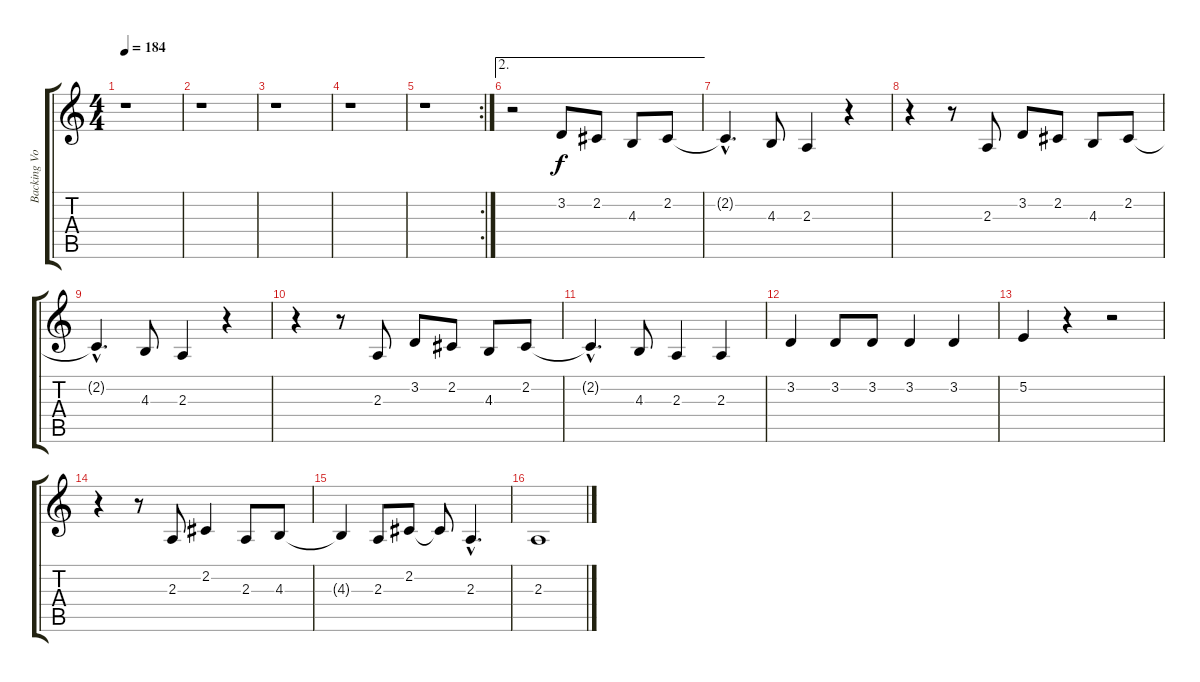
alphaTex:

\track ("Backing Vocals" "Backing Vo") {instrument tenorsax}
\staff {score tabs}
\tuning (E4 B3 G3 D3 A2 E2) {hide}
\ts (4 4)
\tempo 184
\clef g2
\ks c
r.1{dy f} |
r.1 |
r.1 |
r.1 |
\rc 2
r.1 |
\ae 2
r.2 3.2.8 2.2.8 4.3.8 2.2.8 |
2.2{hac t}.4{d} 4.3.8 2.3.4 r.4 |
r.4 r.8 2.3.8 3.2.8 2.2.8 4.3.8 2.2.8 |
2.2{hac t}.4{d} 4.3.8 2.3.4 r.4 |
r.4 r.8 2.3.8 3.2.8 2.2.8 4.3.8 2.2.8 |
2.2{hac t}.4{d} 4.3.8 2.3.4 2.3.4 |
3.2.4 3.2.8 3.2.8 3.2.4 3.2.4 |
5.2.4 r.4 r.2 |
r.4 r.8 2.3.8 2.2.4 2.3.8 4.3.8 |
4.3{t}.4 2.3.8 2.2.8 2.2{t}.8 2.3{hac}.4{d} |
2.3.1
